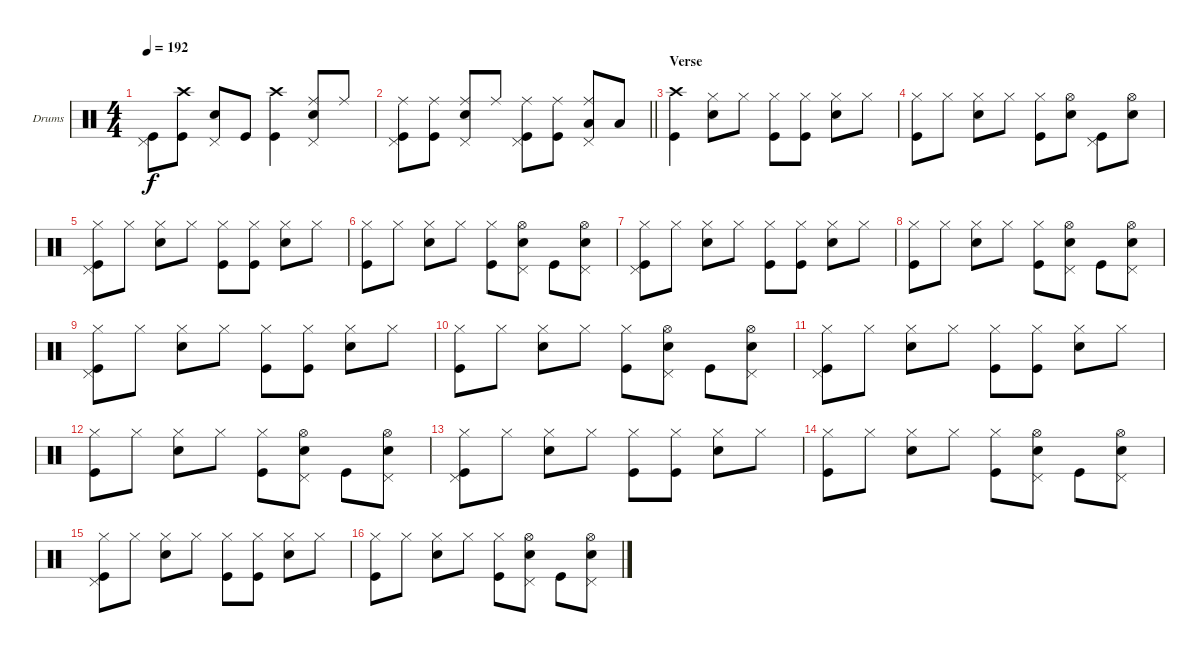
\defaultSystemsLayout 4
\bracketExtendMode groupsimilarinstruments
\firstSystemTrackNameOrientation horizontal
\otherSystemsTrackNameOrientation horizontal
\track ("Drums" "Drums") {instrument percussion}
\staff {score}
\articulation defaults
\ts (4 4)
\tempo 192
\clef neutral
\ks c
("Kick (hit)" "Pedal Hi-Hat (hit)").8{dy f} ("Kick (hit)" "Crash high (hit)").8 ("Snare (hit) 2" "Pedal Hi-Hat (hit)").8 "Kick (hit)".8 ("Kick (hit)" "Crash high (hit)").4 ("Ride (middle)" "Snare (hit) 2" "Pedal Hi-Hat (hit)").8 "Ride (middle)".8 |
\barLineRight lightlight
("Ride (middle)" "Kick (hit)" "Pedal Hi-Hat (hit)").8 ("Ride (middle)" "Kick (hit)").8 ("Ride (middle)" "Snare (hit) 2" "Pedal Hi-Hat (hit)").8 "Ride (middle)".8 ("Ride (middle)" "Kick (hit)" "Pedal Hi-Hat (hit)").8 ("Ride (middle)" "Kick (hit)").8 ("Ride (middle)" "Pedal Hi-Hat (hit)" "Low Tom (hit)").8 "Low Tom (hit)".8 |
\section ("" "Verse")
("Kick (hit)" "Crash high (hit)").4 ("Snare (hit) 2" "Hi-Hat (closed)").8 "Hi-Hat (closed)".8 ("Kick (hit)" "Hi-Hat (closed)").8 ("Hi-Hat (closed)" "Kick (hit)").8 ("Hi-Hat (closed)" "Snare (hit) 2").8 "Hi-Hat (closed)".8 |
("Kick (hit)" "Hi-Hat (closed)").8 "Hi-Hat (closed)".8 ("Hi-Hat (closed)" "Snare (hit) 2").8 "Hi-Hat (closed)".8 ("Kick (hit)" "Hi-Hat (closed)").8 ("Hi-Hat (open)" "Snare (hit) 2").8 ("Kick (hit)" "Pedal Hi-Hat (hit)").8 ("Hi-Hat (open)" "Snare (hit) 2").8 |
("Kick (hit)" "Hi-Hat (closed)" "Pedal Hi-Hat (hit)").8 "Hi-Hat (closed)".8 ("Hi-Hat (closed)" "Snare (hit) 2").8 "Hi-Hat (closed)".8 ("Kick (hit)" "Hi-Hat (closed)").8 ("Hi-Hat (closed)" "Kick (hit)").8 ("Hi-Hat (closed)" "Snare (hit) 2").8 "Hi-Hat (closed)".8 |
("Kick (hit)" "Hi-Hat (closed)").8 "Hi-Hat (closed)".8 ("Hi-Hat (closed)" "Snare (hit) 2").8 "Hi-Hat (closed)".8 ("Kick (hit)" "Hi-Hat (closed)").8 ("Hi-Hat (open)" "Snare (hit) 2" "Pedal Hi-Hat (hit)").8 "Kick (hit)".8 ("Hi-Hat (open)" "Snare (hit) 2" "Pedal Hi-Hat (hit)").8 |
("Kick (hit)" "Hi-Hat (closed)" "Pedal Hi-Hat (hit)").8 "Hi-Hat (closed)".8 ("Hi-Hat (closed)" "Snare (hit) 2").8 "Hi-Hat (closed)".8 ("Kick (hit)" "Hi-Hat (closed)").8 ("Hi-Hat (closed)" "Kick (hit)").8 ("Hi-Hat (closed)" "Snare (hit) 2").8 "Hi-Hat (closed)".8 |
("Kick (hit)" "Hi-Hat (closed)").8 "Hi-Hat (closed)".8 ("Hi-Hat (closed)" "Snare (hit) 2").8 "Hi-Hat (closed)".8 ("Kick (hit)" "Hi-Hat (closed)").8 ("Hi-Hat (open)" "Snare (hit) 2" "Pedal Hi-Hat (hit)").8 "Kick (hit)".8 ("Hi-Hat (open)" "Snare (hit) 2" "Pedal Hi-Hat (hit)").8 |
("Kick (hit)" "Hi-Hat (closed)" "Pedal Hi-Hat (hit)").8 "Hi-Hat (closed)".8 ("Hi-Hat (closed)" "Snare (hit) 2").8 "Hi-Hat (closed)".8 ("Kick (hit)" "Hi-Hat (closed)").8 ("Hi-Hat (closed)" "Kick (hit)").8 ("Hi-Hat (closed)" "Snare (hit) 2").8 "Hi-Hat (closed)".8 |
("Kick (hit)" "Hi-Hat (closed)").8 "Hi-Hat (closed)".8 ("Hi-Hat (closed)" "Snare (hit) 2").8 "Hi-Hat (closed)".8 ("Kick (hit)" "Hi-Hat (closed)").8 ("Hi-Hat (open)" "Snare (hit) 2" "Pedal Hi-Hat (hit)").8 "Kick (hit)".8 ("Hi-Hat (open)" "Snare (hit) 2" "Pedal Hi-Hat (hit)").8 |
("Kick (hit)" "Hi-Hat (closed)" "Pedal Hi-Hat (hit)").8 "Hi-Hat (closed)".8 ("Hi-Hat (closed)" "Snare (hit) 2").8 "Hi-Hat (closed)".8 ("Kick (hit)" "Hi-Hat (closed)").8 ("Hi-Hat (closed)" "Kick (hit)").8 ("Hi-Hat (closed)" "Snare (hit) 2").8 "Hi-Hat (closed)".8 |
("Kick (hit)" "Hi-Hat (closed)").8 "Hi-Hat (closed)".8 ("Hi-Hat (closed)" "Snare (hit) 2").8 "Hi-Hat (closed)".8 ("Kick (hit)" "Hi-Hat (closed)").8 ("Hi-Hat (open)" "Snare (hit) 2" "Pedal Hi-Hat (hit)").8 "Kick (hit)".8 ("Hi-Hat (open)" "Snare (hit) 2" "Pedal Hi-Hat (hit)").8 |
("Kick (hit)" "Hi-Hat (closed)" "Pedal Hi-Hat (hit)").8 "Hi-Hat (closed)".8 ("Hi-Hat (closed)" "Snare (hit) 2").8 "Hi-Hat (closed)".8 ("Kick (hit)" "Hi-Hat (closed)").8 ("Hi-Hat (closed)" "Kick (hit)").8 ("Hi-Hat (closed)" "Snare (hit) 2").8 "Hi-Hat (closed)".8 |
("Kick (hit)" "Hi-Hat (closed)").8 "Hi-Hat (closed)".8 ("Hi-Hat (closed)" "Snare (hit) 2").8 "Hi-Hat (closed)".8 ("Kick (hit)" "Hi-Hat (closed)").8 ("Hi-Hat (open)" "Snare (hit) 2" "Pedal Hi-Hat (hit)").8 "Kick (hit)".8 ("Hi-Hat (open)" "Snare (hit) 2" "Pedal Hi-Hat (hit)").8 |
("Kick (hit)" "Hi-Hat (closed)" "Pedal Hi-Hat (hit)").8 "Hi-Hat (closed)".8 ("Hi-Hat (closed)" "Snare (hit) 2").8 "Hi-Hat (closed)".8 ("Kick (hit)" "Hi-Hat (closed)").8 ("Hi-Hat (closed)" "Kick (hit)").8 ("Hi-Hat (closed)" "Snare (hit) 2").8 "Hi-Hat (closed)".8 |
("Kick (hit)" "Hi-Hat (closed)").8 "Hi-Hat (closed)".8 ("Hi-Hat (closed)" "Snare (hit) 2").8 "Hi-Hat (closed)".8 ("Kick (hit)" "Hi-Hat (closed)").8 ("Hi-Hat (open)" "Snare (hit) 2" "Pedal Hi-Hat (hit)").8 "Kick (hit)".8 ("Hi-Hat (open)" "Snare (hit) 2" "Pedal Hi-Hat (hit)").8
